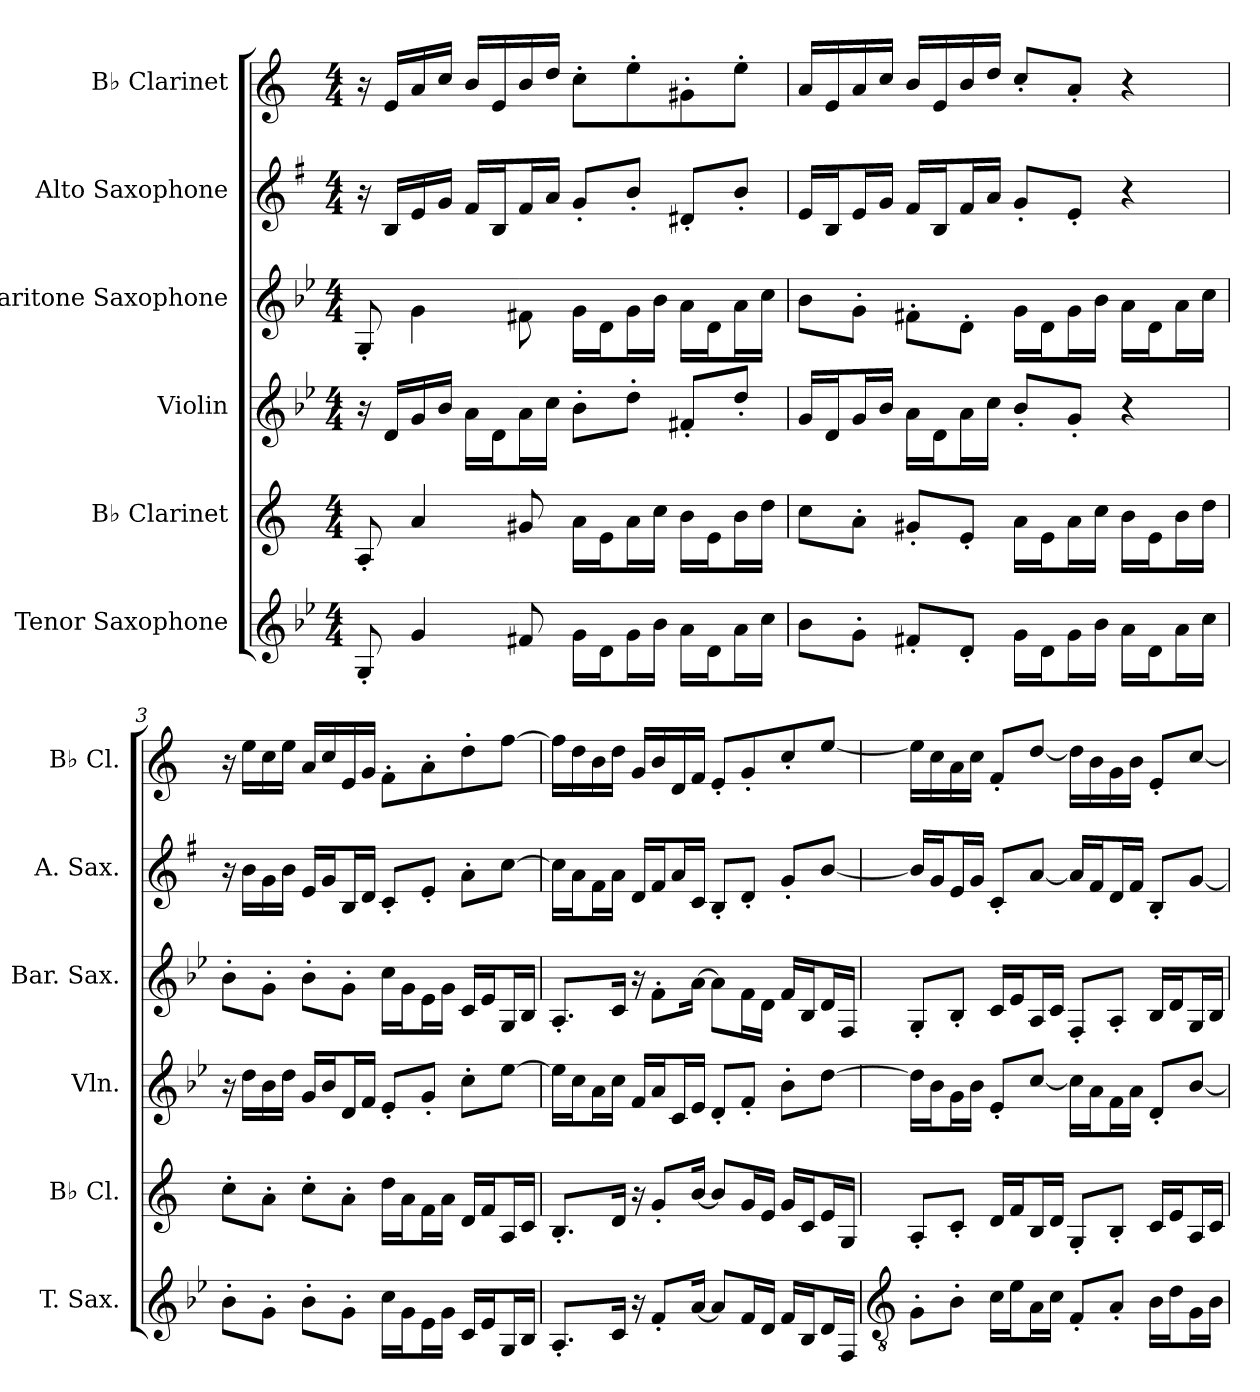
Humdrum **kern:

**kern	**kern	**kern	**kern	**kern	**kern
*part6	*part5	*part4	*part3	*part2	*part1
*staff6	*staff5	*staff4	*staff3	*staff2	*staff1
*I"Tenor Saxophone	*I"B♭ Clarinet	*I"Violin	*I"Baritone Saxophone	*I"Alto Saxophone	*I"B♭ Clarinet
*I'T. Sax.	*I'B♭ Cl.	*I'Vln.	*I'Bar. Sax.	*I'A. Sax.	*I'B♭ Cl.
*clefG2	*clefG2	*clefG2	*clefG2	*clefG2	*clefG2
*ITrd8c14	*ITrd1c2	*	*ITrd12c21	*ITrd5c9	*ITrd1c2
*k[b-e-]	*k[b-e-]	*k[b-e-]	*k[b-e-]	*k[b-e-]	*k[b-e-]
*M4/4	*M4/4	*M4/4	*M4/4	*M4/4	*M4/4
*MM20	*MM20	*MM20	*MM20	*MM20	*MM20
=1	=1	=1	=1	=1	=1
8GG'/	8G'/	16r	8GG'/	16r	16r
.	.	16d/LL	.	16D/LL	16d/LL
4G/	4g/	16g/	4G\	16G/	16g/
.	.	16b-/JJ	.	16B-/JJ	16b-/JJ
.	.	16a\LL	.	16A/LL	16a/LL
.	.	16d\J	.	16D/J	16d/
8F#X/	8f#X/	16a\L	8F#X\	16A/L	16a/
.	.	16cc\JJ	.	16c/JJ	16cc/JJ
16G\LL	16g\LL	8b-'\L	16G\LL	8B-'/L	8b-'\L
16D\J	16d\J	.	16D\J	.	.
16G\L	16g\L	8dd'\J	16G\L	8d'/J	8dd'\
16B-\JJ	16b-\JJ	.	16B-\JJ	.	.
16A\LL	16a\LL	8f#X'/L	16A\LL	8F#X'/L	8f#X'\
16D\J	16d\J	.	16D\J	.	.
16A\L	16a\L	8dd'/J	16A\L	8d'/J	8dd'\J
16c\JJ	16cc\JJ	.	16c\JJ	.	.
=2	=2	=2	=2	=2	=2
8B-\L	8b-\L	16g/LL	8B-\L	16G/LL	16g/LL
.	.	16d/J	.	16D/J	16d/
8G'\J	8g'\J	16g/L	8G'\J	16G/L	16g/
.	.	16b-/JJ	.	16B-/JJ	16b-/JJ
8F#X'/L	8f#X'/L	16a\LL	8F#X'\L	16A/LL	16a/LL
.	.	16d\J	.	16D/J	16d/
8D'/J	8d'/J	16a\L	8D'\J	16A/L	16a/
.	.	16cc\JJ	.	16c/JJ	16cc/JJ
16G\LL	16g\LL	8b-'/L	16G\LL	8B-'/L	8b-'/L
16D\J	16d\J	.	16D\J	.	.
16G\L	16g\L	8g'/J	16G\L	8G'/J	8g'/J
16B-\JJ	16b-\JJ	.	16B-\JJ	.	.
16A\LL	16a\LL	4r	16A\LL	4r	4r
16D\J	16d\J	.	16D\J	.	.
16A\L	16a\L	.	16A\L	.	.
16c\JJ	16cc\JJ	.	16c\JJ	.	.
=3	=3	=3	=3	=3	=3
8B-'\L	8b-'\L	16r	8B-'\L	16r	16r
.	.	16dd\LL	.	16d\LL	16dd\LL
8G'\J	8g'\J	16b-\	8G'\J	16B-\	16b-\
.	.	16dd\JJ	.	16d\JJ	16dd\JJ
8B-'\L	8b-'\L	16g/LL	8B-'\L	16G/LL	16g/LL
.	.	16b-/J	.	16B-/J	16b-/
8G'\J	8g'\J	16d/L	8G'\J	16D/L	16d/
.	.	16f/JJ	.	16F/JJ	16f/JJ
16c\LL	16cc\LL	8e-'/L	16c\LL	8E-'/L	8e-'\L
16G\J	16g\J	.	16G\J	.	.
16E-\L	16e-\L	8g'/J	16E-\L	8G'/J	8g'\
16G\JJ	16g\JJ	.	16G\JJ	.	.
16C/LL	16c/LL	8cc'\L	16C/LL	8c'\L	8cc'\
16E-/J	16e-/J	.	16E-/J	.	.
16GG/L	16G/L	[8ee-\J	16GG/L	[8e-\J	[8ee-\J
16BB-/JJ	16B-/JJ	.	16BB-/JJ	.	.
!!LO:LB:g=z
=4	=4	=4	=4	=4	=4
8.AA'/L	8.A'/L	16ee-\LL]	8.AA'/L	16e-\LL]	16ee-\LL]
.	.	16cc\J	.	16c\J	16cc\
.	.	16a\L	.	16A\L	16a\
16C/Jk	16c/Jk	16cc\JJ	16C/Jk	16c\JJ	16cc\JJ
16r	16r	16f/LL	16r	16F/LL	16f/LL
8F'/L	8f'/L	16a/J	8F'\L	16A/J	16a/
.	.	16c/L	.	16c/L	16c/
[16A/Jk	[16a/Jk	16e-/JJ	[16A\Jk	16E-/JJ	16e-/JJ
8A/L]	8a/L]	8d'/L	8A\L]	8D'/L	8d'/L
16F/L	16f/L	8f'/J	16F\L	8F'/J	8f'/
16D/JJ	16d/JJ	.	16D\JJ	.	.
16F/LL	16f/LL	8b-'\L	16F/LL	8B-'/L	8b-'/
16BB-/J	16B-/J	.	16BB-/J	.	.
16D/L	16d/L	[8dd\J	16D/L	[8d/J	[8dd/J
16FF/JJ	16F/JJ	.	16FF/JJ	.	.
=5	=5	=5	=5	=5	=5
*clefGv2	*	*	*	*	*
8GG'\L	8G'/L	16dd\LL]	8GG'/L	16d/LL]	16dd\LL]
.	.	16b-\J	.	16B-/J	16b-\
8BB-'\J	8B-'/J	16g\L	8BB-'/J	16G/L	16g\
.	.	16b-\JJ	.	16B-/JJ	16b-\JJ
16C\LL	16c/LL	8e-'/L	16C/LL	8E-'/L	8e-'/L
16E-\J	16e-/J	.	16E-/J	.	.
16AA\L	16A/L	[8cc/J	16AA/L	[8c/J	[8cc/J
16C\JJ	16c/JJ	.	16C/JJ	.	.
8FF'/L	8F'/L	16cc\LL]	8FF'/L	16c/LL]	16cc\LL]
.	.	16a\J	.	16A/J	16a\
8AA'/J	8A'/J	16f\L	8AA'/J	16F/L	16f\
.	.	16a\JJ	.	16A/JJ	16a\JJ
16BB-\LL	16B-/LL	8d'/L	16BB-/LL	8D'/L	8d'/L
16D\J	16d/J	.	16D/J	.	.
16GG\L	16G/L	[8b-/J	16GG/L	[8B-/J	[8b-/J
16BB-\JJ	16B-/JJ	.	16BB-/JJ	.	.
=	=	=	=	=	=
*-	*-	*-	*-	*-	*-
